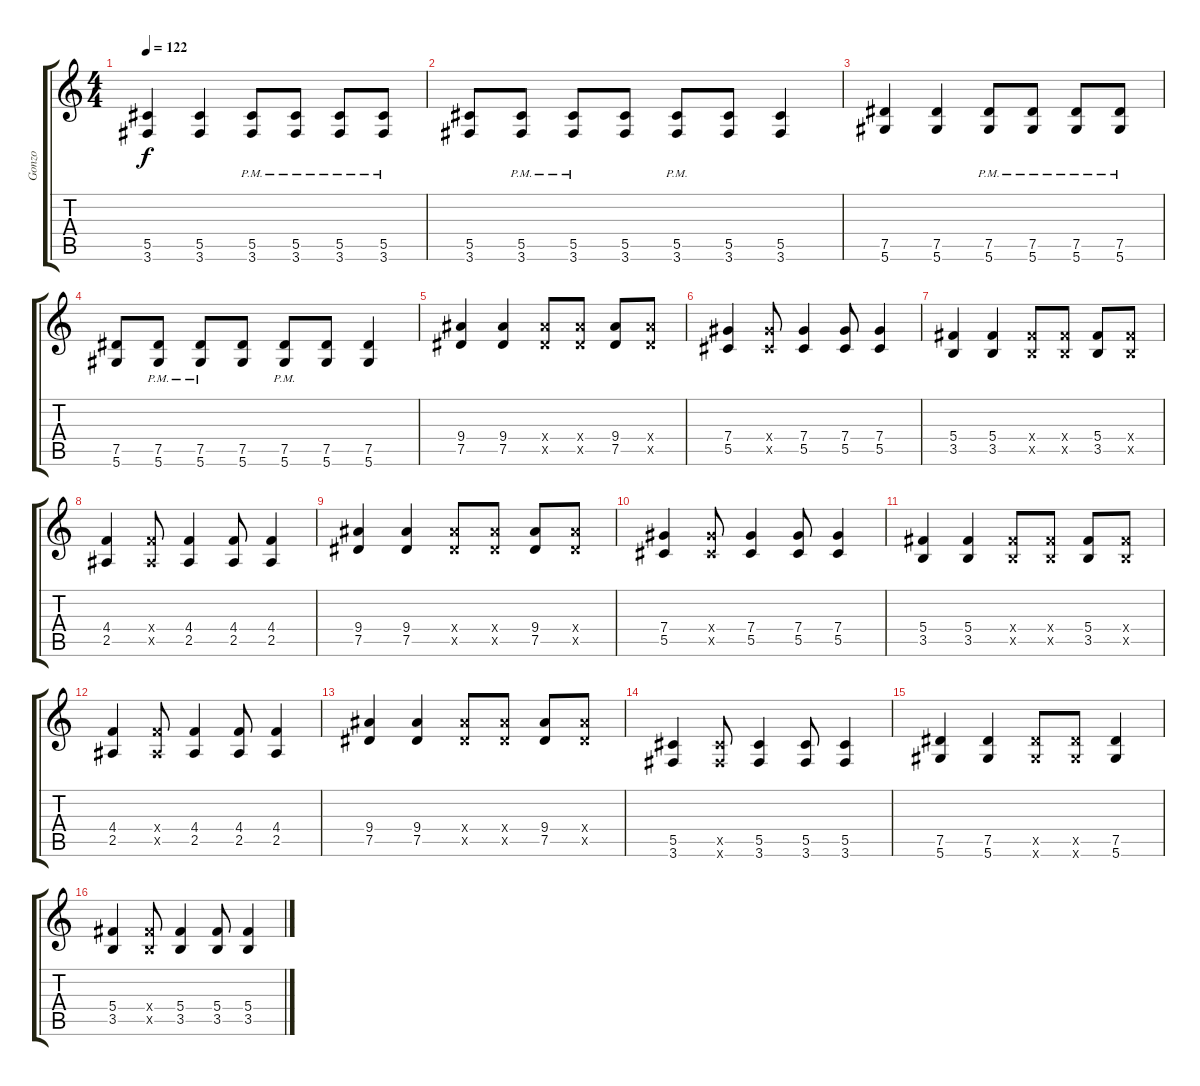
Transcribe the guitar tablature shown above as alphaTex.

\track ("Gonzo" "Gonzo") {instrument distortionguitar}
\staff {score tabs}
\tuning (Eb4 Bb3 Gb3 Db3 Ab2 Eb2) {hide}
\ts (4 4)
\tempo 122
\clef g2
\ks c
(5.5 3.6).4{dy f} (5.5 3.6).4 (5.5{pm} 3.6{pm}).8 (5.5{pm} 3.6{pm}).8 (5.5{pm} 3.6{pm}).8 (5.5{pm} 3.6{pm}).8 |
(5.5 3.6).8 (5.5{pm} 3.6{pm}).8 (5.5{pm} 3.6{pm}).8 (5.5 3.6).8 (5.5{pm} 3.6{pm}).8 (5.5 3.6).8 (5.5 3.6).4 |
(7.5 5.6).4 (7.5 5.6).4 (7.5{pm} 5.6{pm}).8 (7.5{pm} 5.6{pm}).8 (7.5{pm} 5.6{pm}).8 (7.5{pm} 5.6{pm}).8 |
(7.5 5.6).8 (7.5{pm} 5.6{pm}).8 (7.5{pm} 5.6{pm}).8 (7.5 5.6).8 (7.5{pm} 5.6{pm}).8 (7.5 5.6).8 (7.5 5.6).4 |
(9.4 7.5).4 (9.4 7.5).4 (9.4{x} 7.5{x}).8 (9.4{x} 7.5{x}).8 (9.4 7.5).8 (9.4{x} 7.5{x}).8 |
(7.4 5.5).4 (7.4{x} 5.5{x}).8 (7.4 5.5).4 (7.4 5.5).8 (7.4 5.5).4 |
(5.4 3.5).4 (5.4 3.5).4 (5.4{x} 3.5{x}).8 (5.4{x} 3.5{x}).8 (5.4 3.5).8 (5.4{x} 3.5{x}).8 |
(4.4 2.5).4 (4.4{x} 2.5{x}).8 (4.4 2.5).4 (4.4 2.5).8 (4.4 2.5).4 |
(9.4 7.5).4 (9.4 7.5).4 (9.4{x} 7.5{x}).8 (9.4{x} 7.5{x}).8 (9.4 7.5).8 (9.4{x} 7.5{x}).8 |
(7.4 5.5).4 (7.4{x} 5.5{x}).8 (7.4 5.5).4 (7.4 5.5).8 (7.4 5.5).4 |
(5.4 3.5).4 (5.4 3.5).4 (5.4{x} 3.5{x}).8 (5.4{x} 3.5{x}).8 (5.4 3.5).8 (5.4{x} 3.5{x}).8 |
(4.4 2.5).4 (4.4{x} 2.5{x}).8 (4.4 2.5).4 (4.4 2.5).8 (4.4 2.5).4 |
(9.4 7.5).4 (9.4 7.5).4 (9.4{x} 7.5{x}).8 (9.4{x} 7.5{x}).8 (9.4 7.5).8 (9.4{x} 7.5{x}).8 |
(5.5 3.6).4 (5.5{x} 3.6{x}).8 (5.5 3.6).4 (5.5 3.6).8 (5.5 3.6).4 |
(7.5 5.6).4 (7.5 5.6).4 (7.5{x} 5.6{x}).8 (7.5{x} 5.6{x}).8 (7.5 5.6).4 |
(5.4 3.5).4 (5.4{x} 3.5{x}).8 (5.4 3.5).4 (5.4 3.5).8 (5.4 3.5).4
